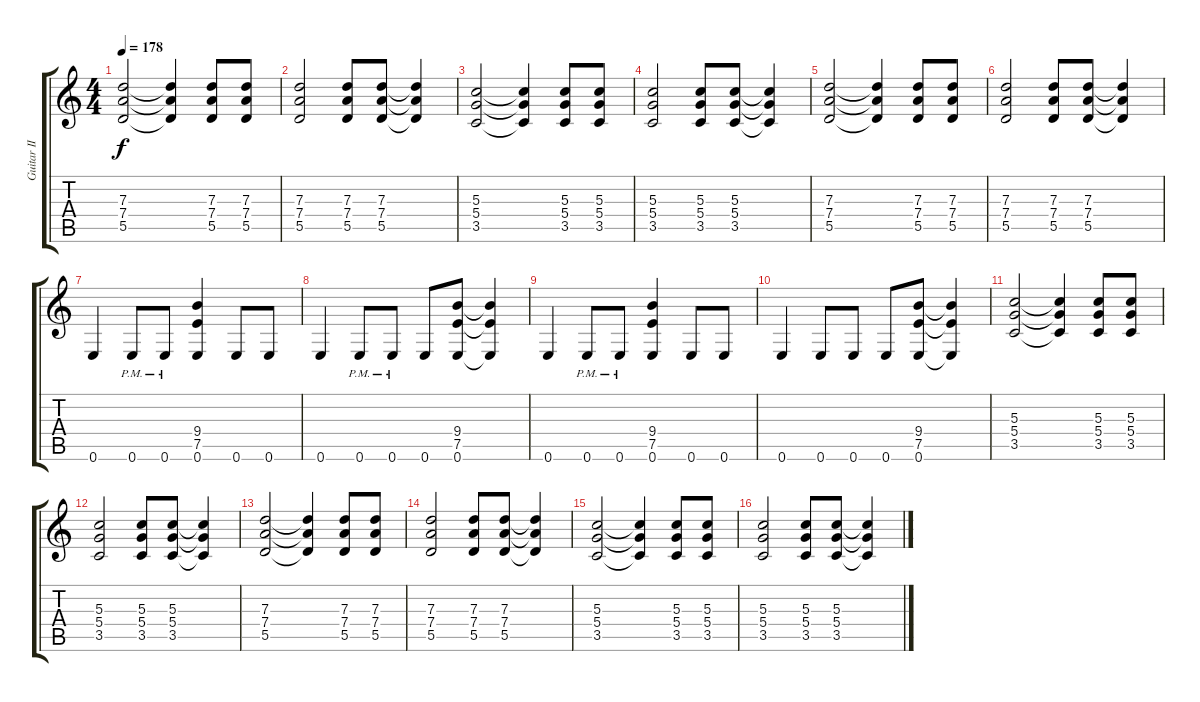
\track ("Guitar II" "Guitar II") {instrument distortionguitar}
\staff {score tabs}
\tuning (E4 B3 G3 D3 A2 E2) {hide}
\ts (4 4)
\tempo 178
\clef g2
\ks c
(7.3 7.4 5.5).2{dy f} (7.3{t} 7.4{t} 5.5{t}).4 (7.3 7.4 5.5).8 (7.3 7.4 5.5).8 |
(7.3 7.4 5.5).2 (7.3 7.4 5.5).8 (7.3 7.4 5.5).8 (7.3{t} 7.4{t} 5.5{t}).4 |
(5.3 5.4 3.5).2 (5.3{t} 5.4{t} 3.5{t}).4 (5.3 5.4 3.5).8 (5.3 5.4 3.5).8 |
(5.3 5.4 3.5).2 (5.3 5.4 3.5).8 (5.3 5.4 3.5).8 (5.3{t} 5.4{t} 3.5{t}).4 |
(7.3 7.4 5.5).2 (7.3{t} 7.4{t} 5.5{t}).4 (7.3 7.4 5.5).8 (7.3 7.4 5.5).8 |
(7.3 7.4 5.5).2 (7.3 7.4 5.5).8 (7.3 7.4 5.5).8 (7.3{t} 7.4{t} 5.5{t}).4 |
0.6.4 0.6{pm}.8 0.6{pm}.8 (9.4 7.5 0.6).4 0.6.8 0.6.8 |
0.6.4 0.6{pm}.8 0.6{pm}.8 0.6.8 (9.4 7.5 0.6).8 (9.4{t} 7.5{t} 0.6{t}).4 |
0.6.4 0.6{pm}.8 0.6{pm}.8 (9.4 7.5 0.6).4 0.6.8 0.6.8 |
0.6.4 0.6.8 0.6.8 0.6.8 (9.4 7.5 0.6).8 (9.4{t} 7.5{t} 0.6{t}).4 |
(5.3 5.4 3.5).2 (5.3{t} 5.4{t} 3.5{t}).4 (5.3 5.4 3.5).8 (5.3 5.4 3.5).8 |
(5.3 5.4 3.5).2 (5.3 5.4 3.5).8 (5.3 5.4 3.5).8 (5.3{t} 5.4{t} 3.5{t}).4 |
(7.3 7.4 5.5).2 (7.3{t} 7.4{t} 5.5{t}).4 (7.3 7.4 5.5).8 (7.3 7.4 5.5).8 |
(7.3 7.4 5.5).2 (7.3 7.4 5.5).8 (7.3 7.4 5.5).8 (7.3{t} 7.4{t} 5.5{t}).4 |
(5.3 5.4 3.5).2 (5.3{t} 5.4{t} 3.5{t}).4 (5.3 5.4 3.5).8 (5.3 5.4 3.5).8 |
(5.3 5.4 3.5).2 (5.3 5.4 3.5).8 (5.3 5.4 3.5).8 (5.3{t} 5.4{t} 3.5{t}).4
